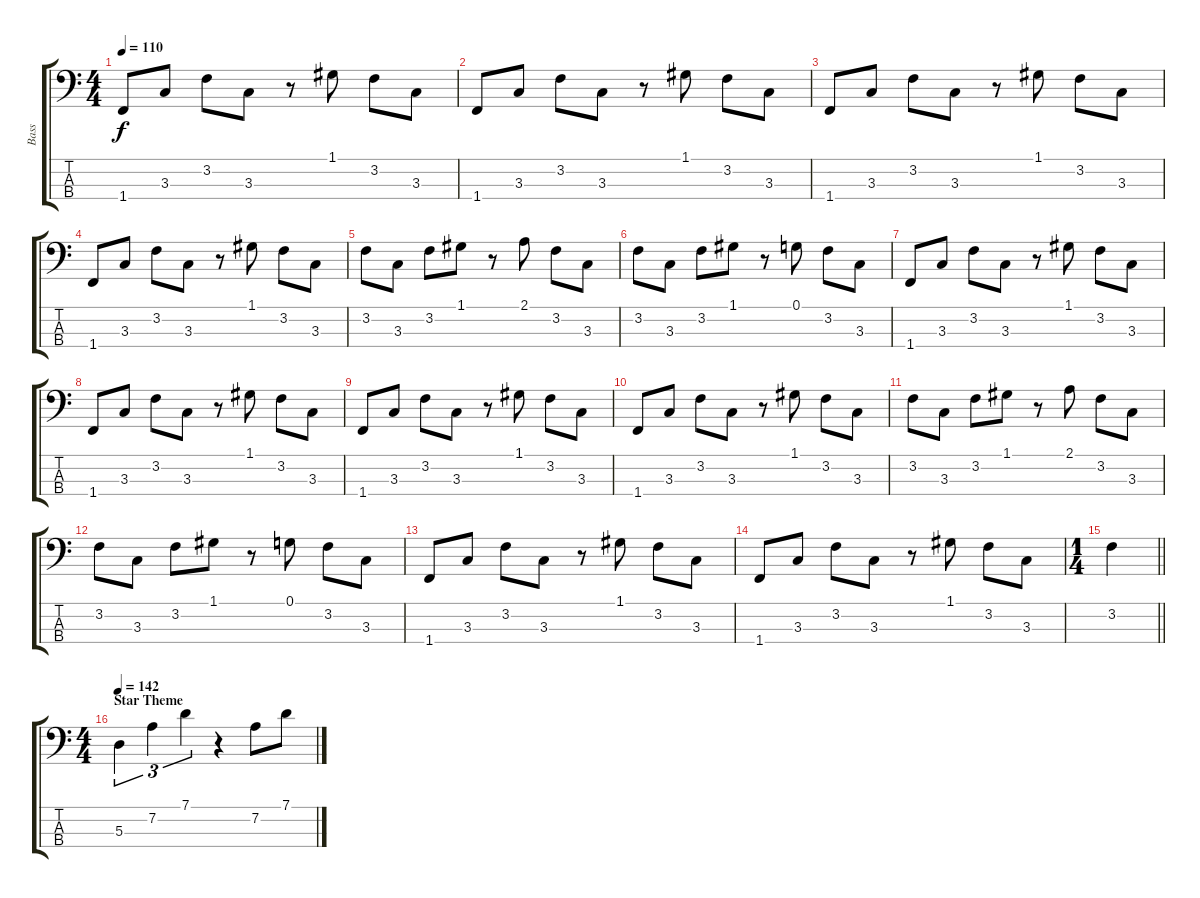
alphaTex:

\track ("Bass" "Bass") {instrument electricbassfinger}
\staff {score tabs}
\tuning (G2 D2 A1 E1) {hide}
\ts (4 4)
\tempo 110
\clef f4
\ks c
1.4.8{dy f} 3.3.8 3.2.8 3.3.8 r.8 1.1.8 3.2.8 3.3.8 |
1.4.8 3.3.8 3.2.8 3.3.8 r.8 1.1.8 3.2.8 3.3.8 |
1.4.8 3.3.8 3.2.8 3.3.8 r.8 1.1.8 3.2.8 3.3.8 |
1.4.8 3.3.8 3.2.8 3.3.8 r.8 1.1.8 3.2.8 3.3.8 |
3.2.8 3.3.8 3.2.8 1.1.8 r.8 2.1.8 3.2.8 3.3.8 |
3.2.8 3.3.8 3.2.8 1.1.8 r.8 0.1.8 3.2.8 3.3.8 |
1.4.8 3.3.8 3.2.8 3.3.8 r.8 1.1.8 3.2.8 3.3.8 |
1.4.8 3.3.8 3.2.8 3.3.8 r.8 1.1.8 3.2.8 3.3.8 |
1.4.8 3.3.8 3.2.8 3.3.8 r.8 1.1.8 3.2.8 3.3.8 |
1.4.8 3.3.8 3.2.8 3.3.8 r.8 1.1.8 3.2.8 3.3.8 |
3.2.8 3.3.8 3.2.8 1.1.8 r.8 2.1.8 3.2.8 3.3.8 |
3.2.8 3.3.8 3.2.8 1.1.8 r.8 0.1.8 3.2.8 3.3.8 |
1.4.8 3.3.8 3.2.8 3.3.8 r.8 1.1.8 3.2.8 3.3.8 |
1.4.8 3.3.8 3.2.8 3.3.8 r.8 1.1.8 3.2.8 3.3.8 |
\ts (1 4)
\barLineRight lightlight
3.2.4 |
\ts (4 4)
\section ("" "Star Theme")
\tempo 142
5.3.4{tu (3 2)} 7.2.4{tu (3 2)} 7.1.4{tu (3 2)} r.4 7.2.8 7.1.8
